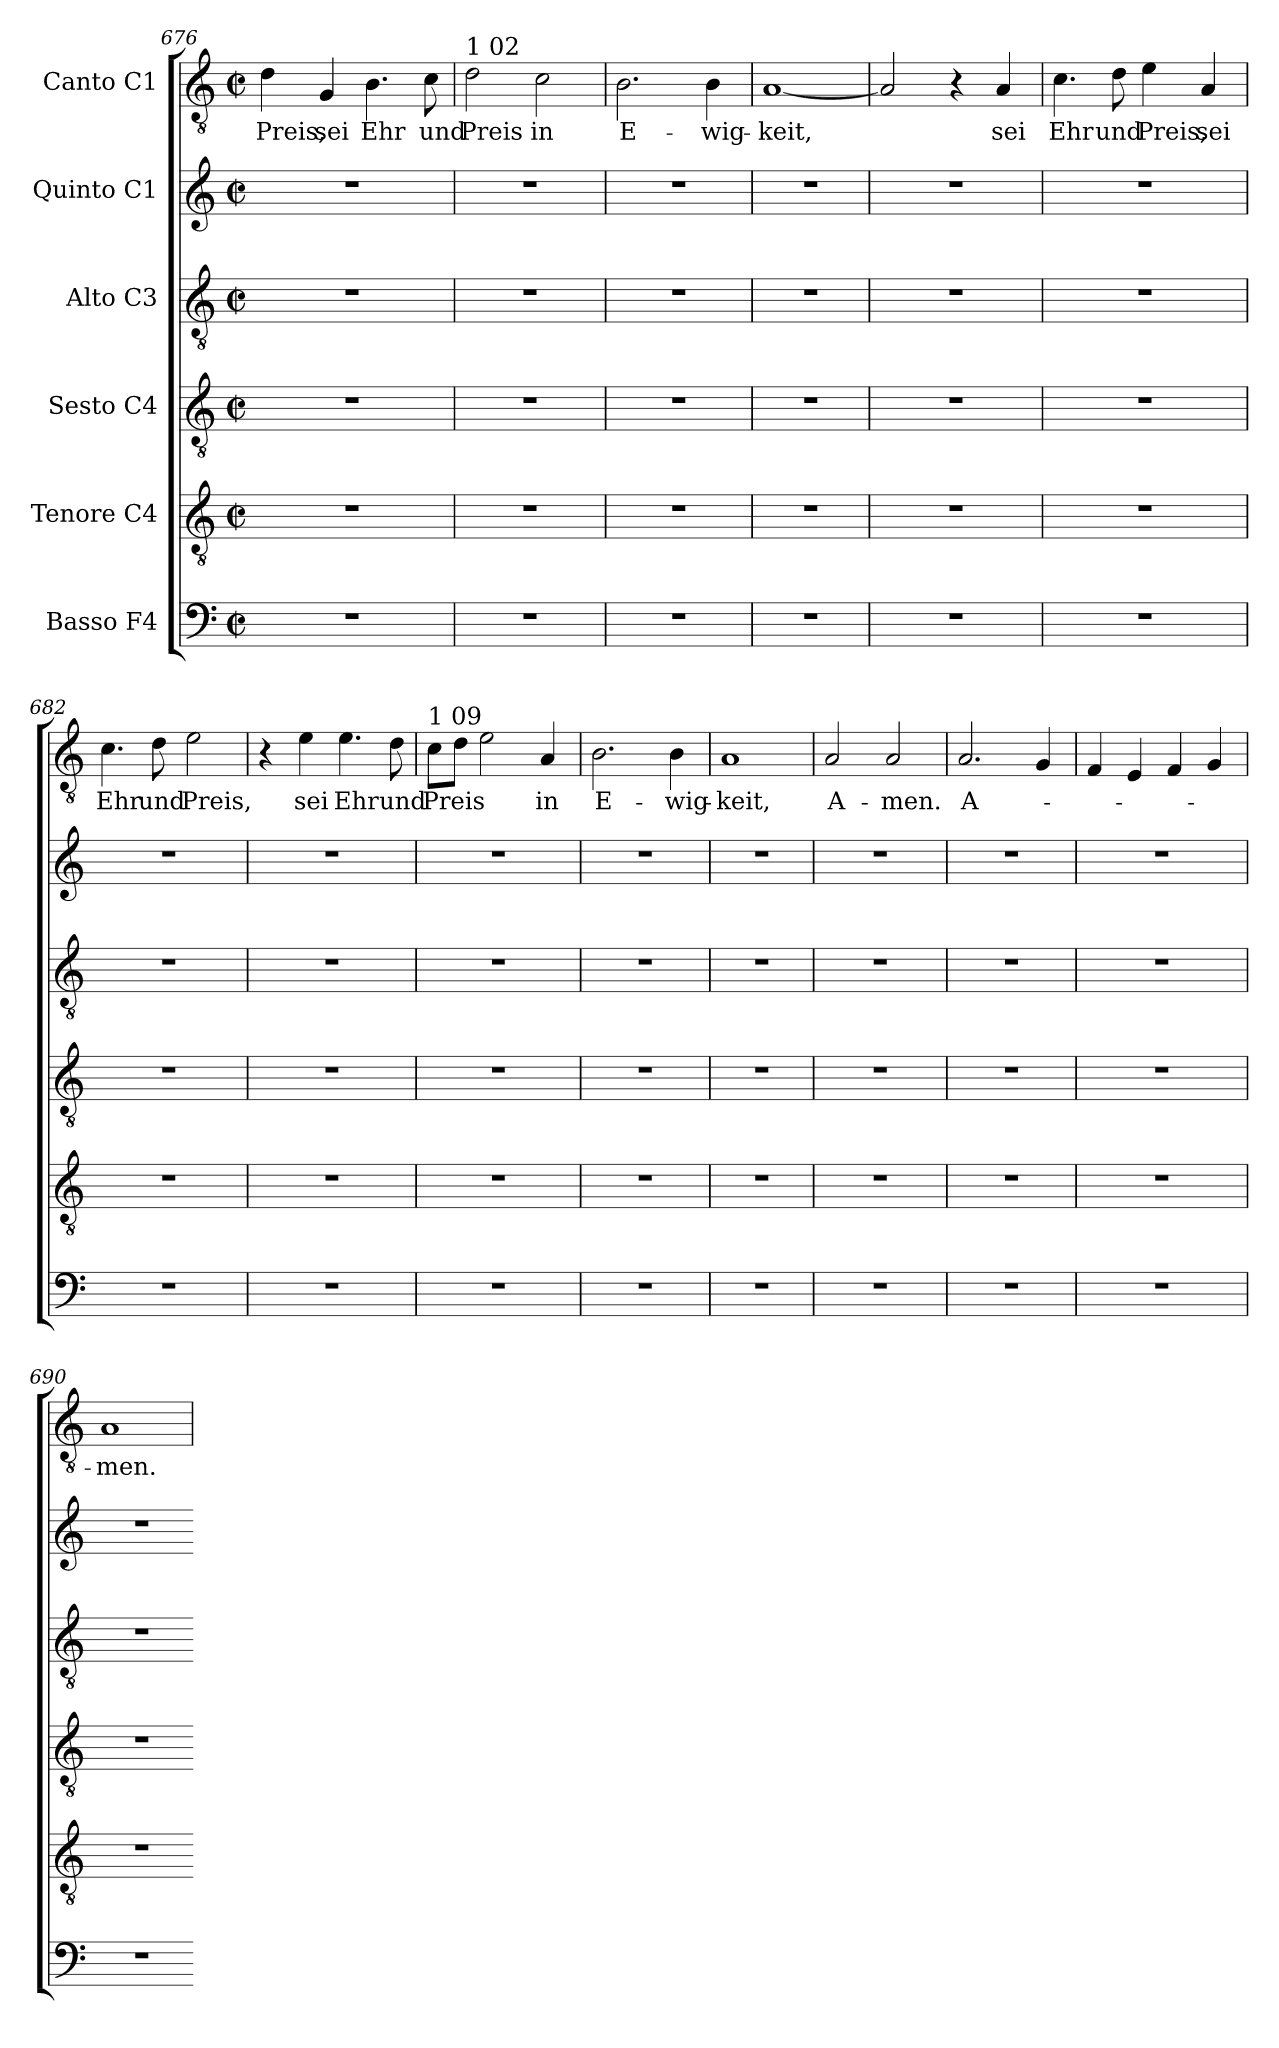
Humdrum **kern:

**kern	**kern	**kern	**kern	**kern	**kern	**text
*part6	*part5	*part4	*part3	*part2	*part1	*part1
*staff6	*staff5	*staff4	*staff3	*staff2	*staff1	*staff1
*I"Basso  F4	*I"Tenore  C4	*I"Sesto  C4	*I"Alto  C3	*I"Quinto  C1	*I"Canto C1	*
*clefF4	*clefGv2	*clefGv2	*clefGv2	*clefG2	*clefGv2	*
*M2/2	*M2/2	*M2/2	*M2/2	*M2/2	*M2/2	*
*met(c|)	*met(c|)	*met(c|)	*met(c|)	*met(c|)	*met(c|)	*
=676	=676	=676	=676	=676	=676	=676
!	!	!	!	!	!	!LO:LY:b:cj
1r	1r	1r	1r	1r	4d\	Preis,
!	!	!	!	!	!	!LO:LY:b:cj
.	.	.	.	.	4G/	sei
!	!	!	!	!	!	!LO:LY:b:cj
.	.	.	.	.	4.B\	Ehr
!	!	!	!	!	!	!LO:LY:b:cj
.	.	.	.	.	8c\	und
!!LO:LB:g=z
=677	=677	=677	=677	=677	=677	=677
!	!	!	!	!	!LO:TX:a:t=1 02	!
!	!	!	!	!	!	!LO:LY:b:cj
1r	1r	1r	1r	1r	2d\	Preis
!	!	!	!	!	!	!LO:LY:b:cj
.	.	.	.	.	2c\	in
=678	=678	=678	=678	=678	=678	=678
!	!	!	!	!	!	!LO:LY:b:cj
1r	1r	1r	1r	1r	2.B\	E-
!	!	!	!	!	!	!LO:LY:b:cj
.	.	.	.	.	4B\	-wig-
=679	=679	=679	=679	=679	=679	=679
!	!	!	!	!	!	!LO:LY:b:cj
1r	1r	1r	1r	1r	[<1A	-keit,
=680	=680	=680	=680	=680	=680	=680
1r	1r	1r	1r	1r	2A/]	.
.	.	.	.	.	4r	.
!	!	!	!	!	!	!LO:LY:b:cj
.	.	.	.	.	4A/	sei
=681	=681	=681	=681	=681	=681	=681
!	!	!	!	!	!	!LO:LY:b:cj
1r	1r	1r	1r	1r	4.c\	Ehr
!	!	!	!	!	!	!LO:LY:b:cj
.	.	.	.	.	8d\	und
!	!	!	!	!	!	!LO:LY:b:cj
.	.	.	.	.	4e\	Preis,
!	!	!	!	!	!	!LO:LY:b:cj
.	.	.	.	.	4A/	sei
=682	=682	=682	=682	=682	=682	=682
!	!	!	!	!	!	!LO:LY:b:cj
1r	1r	1r	1r	1r	4.c\	Ehr
!	!	!	!	!	!	!LO:LY:b:cj
.	.	.	.	.	8d\	und
!	!	!	!	!	!	!LO:LY:b:cj
.	.	.	.	.	2e\	Preis,
=683	=683	=683	=683	=683	=683	=683
1r	1r	1r	1r	1r	4r	.
!	!	!	!	!	!	!LO:LY:b:cj
.	.	.	.	.	4e\	sei
!	!	!	!	!	!	!LO:LY:b:cj
.	.	.	.	.	4.e\	Ehr
!	!	!	!	!	!	!LO:LY:b:cj
.	.	.	.	.	8d\	und
!!LO:LB:g=z
=684	=684	=684	=684	=684	=684	=684
!	!	!	!	!	!LO:TX:a:t=1 09	!
!	!	!	!	!	!	!LO:LY:b:cj
1r	1r	1r	1r	1r	8c\L	Preis
.	.	.	.	.	8d\J	.
.	.	.	.	.	2e\	.
!	!	!	!	!	!	!LO:LY:b:cj
.	.	.	.	.	4A/	in
=685	=685	=685	=685	=685	=685	=685
!	!	!	!	!	!	!LO:LY:b:cj
1r	1r	1r	1r	1r	2.B\	E-
!	!	!	!	!	!	!LO:LY:b:cj
.	.	.	.	.	4B\	-wig-
=686	=686	=686	=686	=686	=686	=686
!	!	!	!	!	!	!LO:LY:b:cj
1r	1r	1r	1r	1r	1A	-keit,
=687	=687	=687	=687	=687	=687	=687
!	!	!	!	!	!	!LO:LY:b:cj
1r	1r	1r	1r	1r	2A/	A-
!	!	!	!	!	!	!LO:LY:b:cj
.	.	.	.	.	2A/	-men.
=688	=688	=688	=688	=688	=688	=688
!	!	!	!	!	!	!LO:LY:b:cj
1r	1r	1r	1r	1r	2.A/	A-
.	.	.	.	.	4G/	.
=689	=689	=689	=689	=689	=689	=689
1r	1r	1r	1r	1r	4F/	.
.	.	.	.	.	4E/	.
.	.	.	.	.	4F/	.
.	.	.	.	.	4G/	.
=690	=690	=690	=690	=690	=690	=690
!	!	!	!	!	!	!LO:LY:b:cj
1r	1r	1r	1r	1r	1A	-men.
=	=	=	=	=	=!	=!
*-	*-	*-	*-	*-	*-	*-
